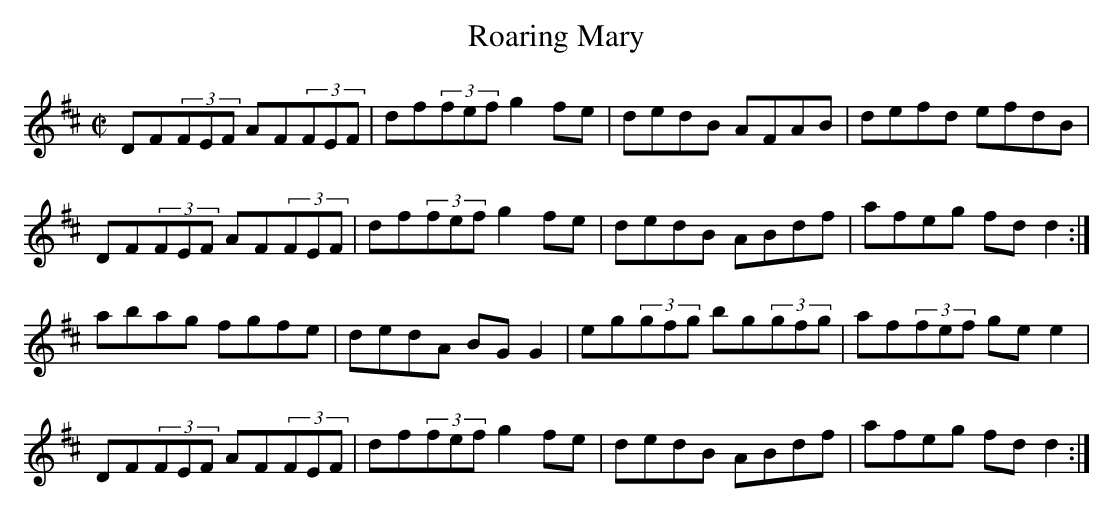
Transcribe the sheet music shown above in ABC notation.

X:1
T: Roaring Mary
M: C|
L: 1/8
K: D
DF(3FEF AF(3FEF|df(3fef g2fe|dedB AFAB|defd efdB|
DF(3FEF AF(3FEF|df(3fef g2fe|dedB ABdf|afeg fdd2 :|
abag fgfe|dedA BG G2|eg(3gfg bg(3gfg|af(3fef gee2|
DF(3FEF AF(3FEF|df(3fef g2fe|dedB ABdf|afeg fdd2 :|
